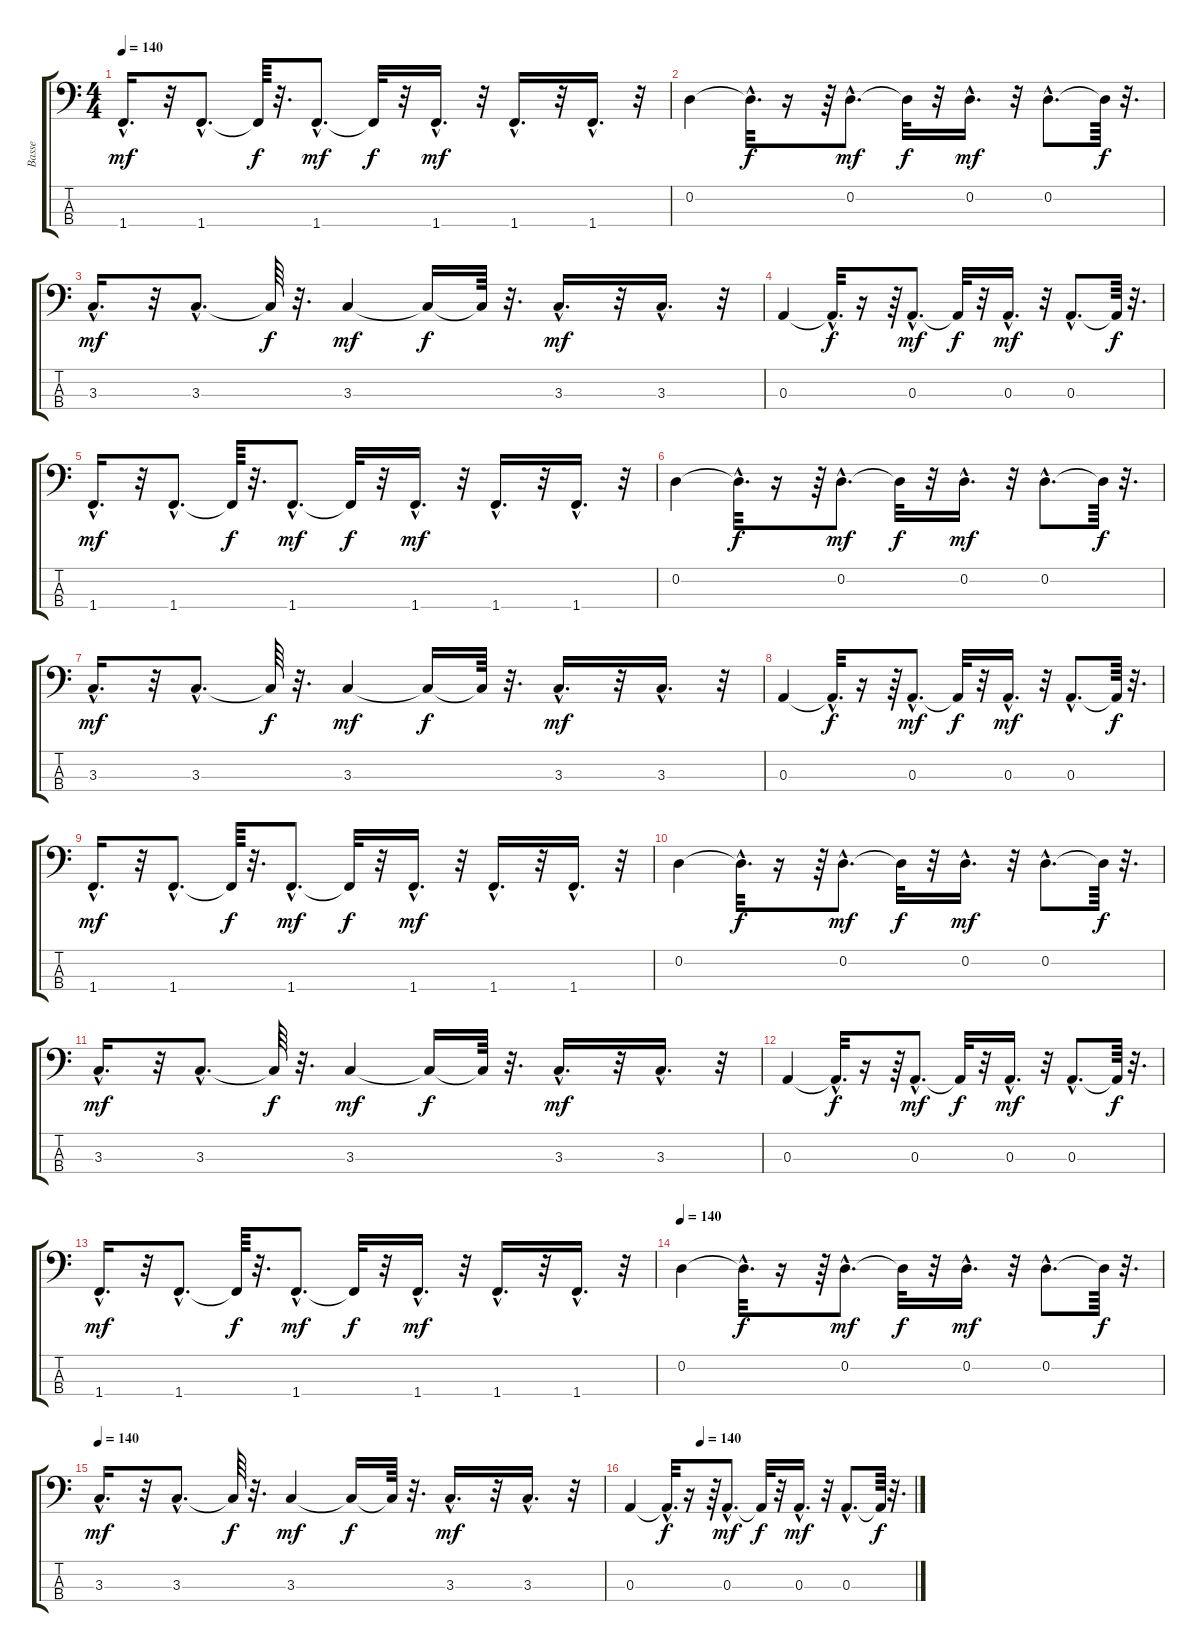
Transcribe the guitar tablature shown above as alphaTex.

\track ("Basse" "Basse") {instrument acousticbass}
\staff {score tabs}
\tuning (G2 D2 A1 E1) {hide}
\ts (4 4)
\tempo 140
\clef f4
\ks c
1.4{hac}.16{d dy mf} r.32 1.4{hac}.8{d} 1.4{t}.64{dy f} r.32{d} 1.4{hac}.8{d dy mf} 1.4{t}.32{dy f} r.32 1.4{hac}.16{d dy mf} r.32 1.4{hac}.16{d} r.32 1.4{hac}.16{d} r.32 |
0.2.4 0.2{hac t}.32{d dy f} r.16 r.64 0.2{hac}.8{d dy mf} 0.2{t}.32{dy f} r.32 0.2{hac}.16{d dy mf} r.32 0.2{hac}.8{d} 0.2{t}.64{dy f} r.32{d} |
3.3{hac}.16{d dy mf} r.32 3.3{hac}.8{d} 3.3{t}.64{dy f} r.32{d} 3.3.4{dy mf} 3.3{t}.16{dy f} 3.3{t}.64 r.32{d} 3.3{hac}.16{d dy mf} r.32 3.3{hac}.16{d} r.32 |
0.3.4 0.3{hac t}.32{d dy f} r.16 r.64 0.3{hac}.8{d dy mf} 0.3{t}.32{dy f} r.32 0.3{hac}.16{d dy mf} r.32 0.3{hac}.8{d} 0.3{t}.64{dy f} r.32{d} |
1.4{hac}.16{d dy mf} r.32 1.4{hac}.8{d} 1.4{t}.64{dy f} r.32{d} 1.4{hac}.8{d dy mf} 1.4{t}.32{dy f} r.32 1.4{hac}.16{d dy mf} r.32 1.4{hac}.16{d} r.32 1.4{hac}.16{d} r.32 |
0.2.4 0.2{hac t}.32{d dy f} r.16 r.64 0.2{hac}.8{d dy mf} 0.2{t}.32{dy f} r.32 0.2{hac}.16{d dy mf} r.32 0.2{hac}.8{d} 0.2{t}.64{dy f} r.32{d} |
3.3{hac}.16{d dy mf} r.32 3.3{hac}.8{d} 3.3{t}.64{dy f} r.32{d} 3.3.4{dy mf} 3.3{t}.16{dy f} 3.3{t}.64 r.32{d} 3.3{hac}.16{d dy mf} r.32 3.3{hac}.16{d} r.32 |
0.3.4 0.3{hac t}.32{d dy f} r.16 r.64 0.3{hac}.8{d dy mf} 0.3{t}.32{dy f} r.32 0.3{hac}.16{d dy mf} r.32 0.3{hac}.8{d} 0.3{t}.64{dy f} r.32{d} |
1.4{hac}.16{d dy mf} r.32 1.4{hac}.8{d} 1.4{t}.64{dy f} r.32{d} 1.4{hac}.8{d dy mf} 1.4{t}.32{dy f} r.32 1.4{hac}.16{d dy mf} r.32 1.4{hac}.16{d} r.32 1.4{hac}.16{d} r.32 |
0.2.4 0.2{hac t}.32{d dy f} r.16 r.64 0.2{hac}.8{d dy mf} 0.2{t}.32{dy f} r.32 0.2{hac}.16{d dy mf} r.32 0.2{hac}.8{d} 0.2{t}.64{dy f} r.32{d} |
3.3{hac}.16{d dy mf} r.32 3.3{hac}.8{d} 3.3{t}.64{dy f} r.32{d} 3.3.4{dy mf} 3.3{t}.16{dy f} 3.3{t}.64 r.32{d} 3.3{hac}.16{d dy mf} r.32 3.3{hac}.16{d} r.32 |
0.3.4 0.3{hac t}.32{d dy f} r.16 r.64 0.3{hac}.8{d dy mf} 0.3{t}.32{dy f} r.32 0.3{hac}.16{d dy mf} r.32 0.3{hac}.8{d} 0.3{t}.64{dy f} r.32{d} |
1.4{hac}.16{d dy mf} r.32 1.4{hac}.8{d} 1.4{t}.64{dy f} r.32{d} 1.4{hac}.8{d dy mf} 1.4{t}.32{dy f} r.32 1.4{hac}.16{d dy mf} r.32 1.4{hac}.16{d} r.32 1.4{hac}.16{d} r.32 |
\tempo 140
0.2.4 0.2{hac t}.32{d dy f} r.16 r.64 0.2{hac}.8{d dy mf} 0.2{t}.32{dy f} r.32 0.2{hac}.16{d dy mf} r.32 0.2{hac}.8{d} 0.2{t}.64{dy f} r.32{d} |
\tempo 140
3.3{hac}.16{d dy mf} r.32 3.3{hac}.8{d} 3.3{t}.64{dy f} r.32{d} 3.3.4{dy mf} 3.3{t}.16{dy f} 3.3{t}.64 r.32{d} 3.3{hac}.16{d dy mf} r.32 3.3{hac}.16{d} r.32 |
\tempo (140 0.25)
0.3.4 0.3{hac t}.32{d dy f} r.16 r.64 0.3{hac}.8{d dy mf} 0.3{t}.32{dy f} r.32 0.3{hac}.16{d dy mf} r.32 0.3{hac}.8{d} 0.3{t}.64{dy f} r.32{d}
